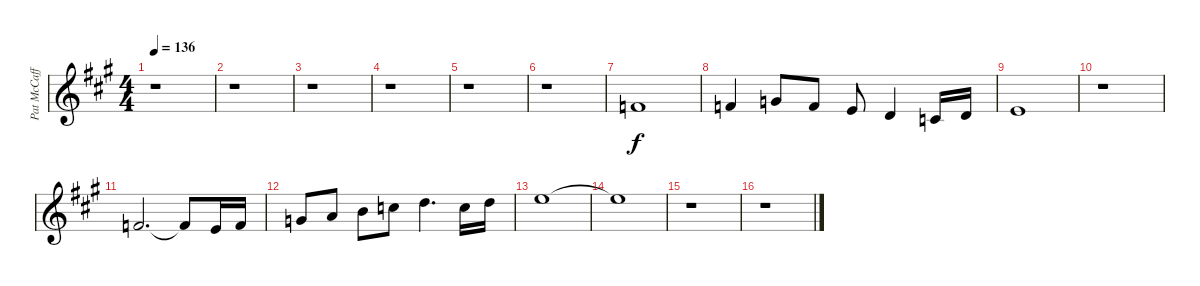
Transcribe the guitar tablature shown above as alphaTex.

\track ("Pat McCaffrey Trombone" "Pat McCaff") {instrument trombone}
\staff {score}
\tuning (E4 B3 G3 D3 A2 E2) {hide}
\ts (4 4)
\tempo 136
\clef g2
\ks a
r.1{dy f} |
r.1 |
r.1 |
r.1 |
r.1 |
r.1 |
1.1.1 |
1.1.4 3.1.8 1.1.8 0.1.8 3.2.4 1.2.16 3.2.16 |
0.1.1 |
r.1 |
1.1.2{d} 1.1{t}.8 0.1.16 1.1.16 |
3.1.8 5.1.8 7.1.8 8.1.8 10.1.4{d} 8.1.16 10.1.16 |
12.1.1 |
12.1{t}.1 |
r.1 |
r.1
